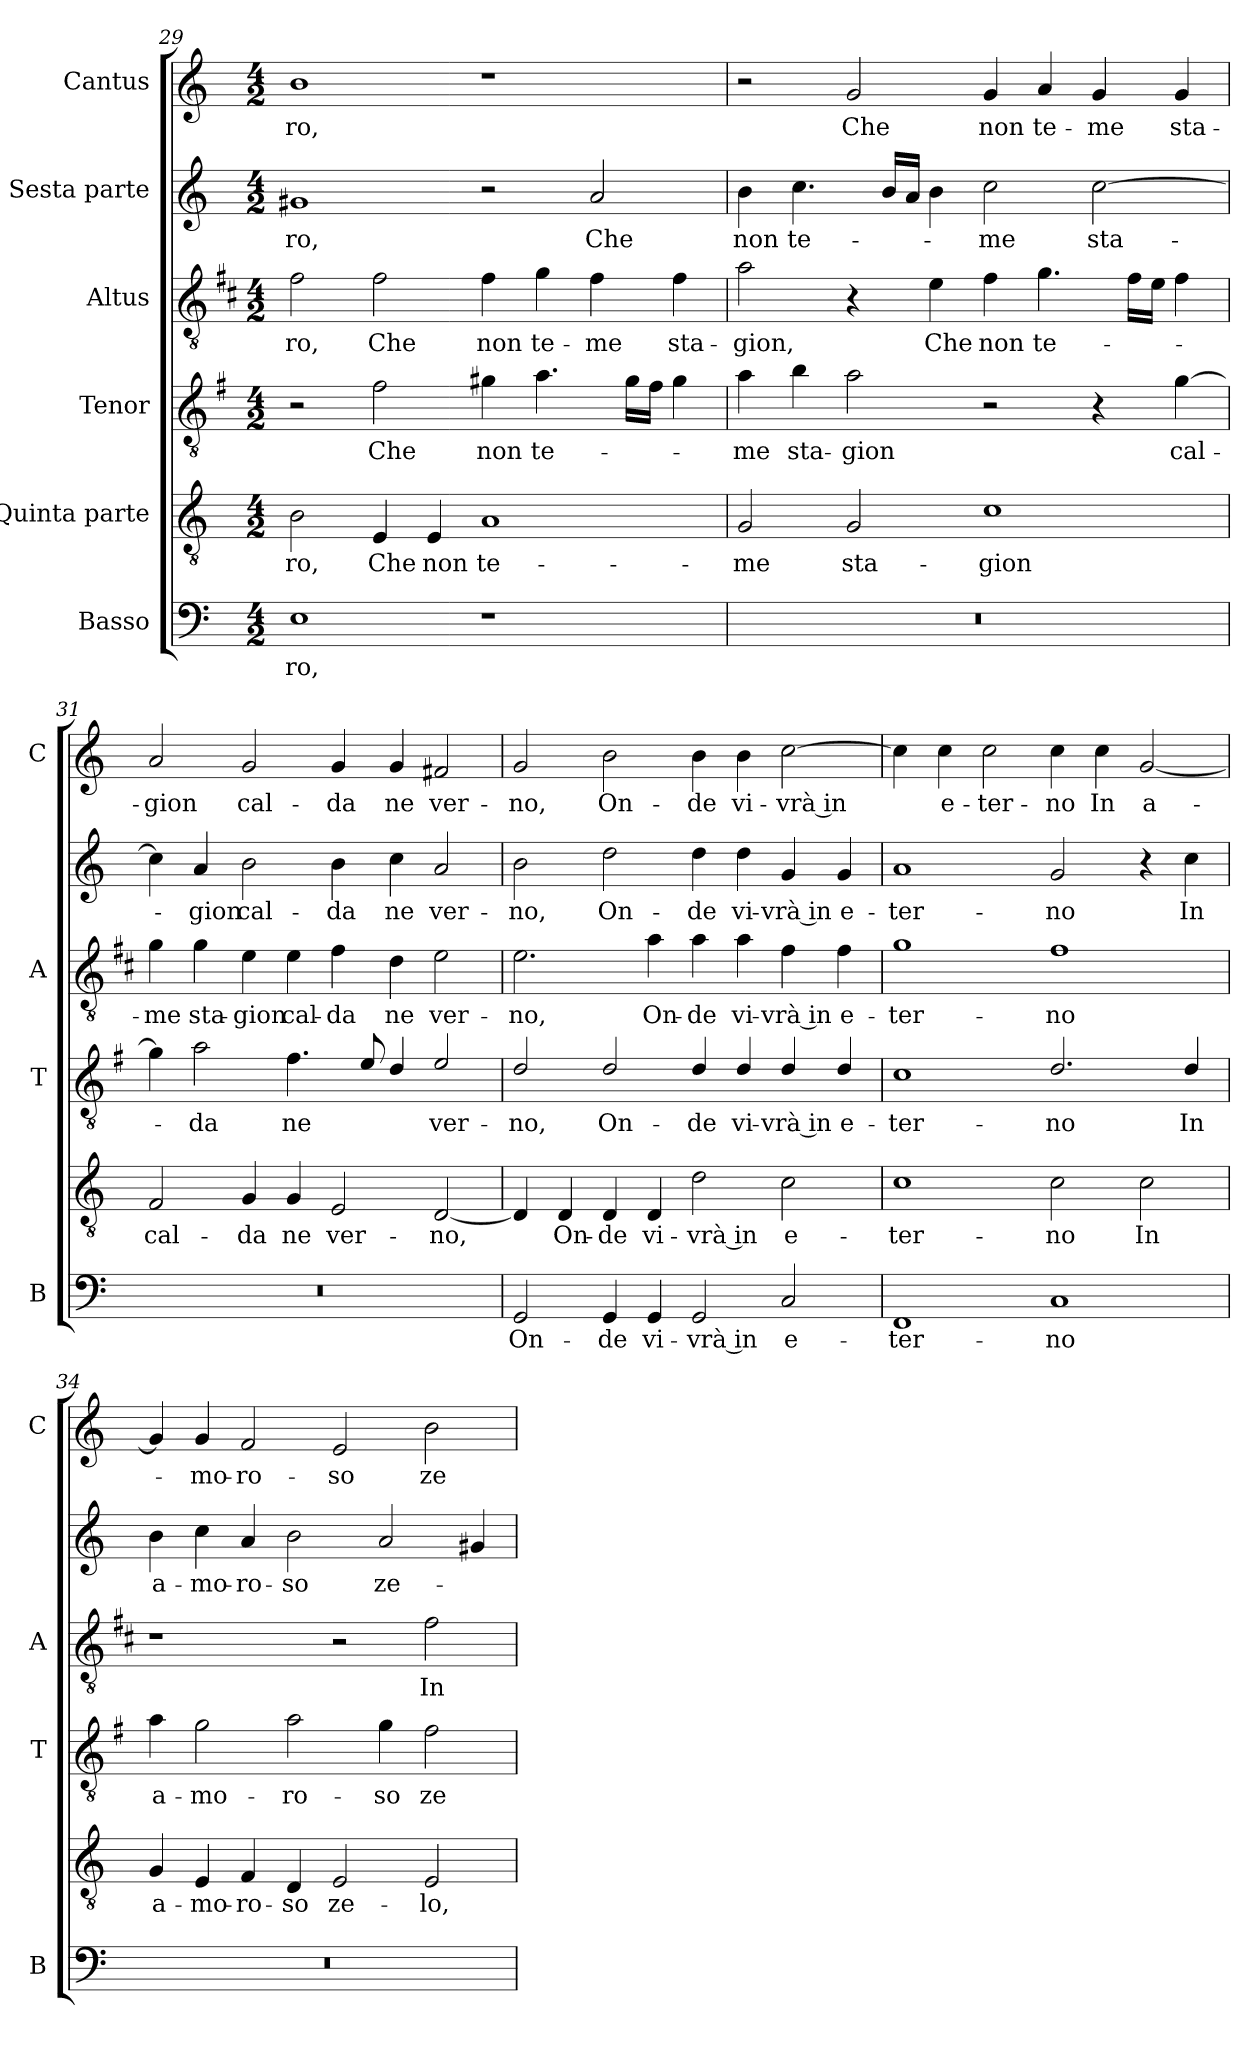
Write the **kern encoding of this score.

**kern	**text	**kern	**text	**kern	**text	**kern	**text	**kern	**text	**kern	**text
*part6	*part6	*part5	*part5	*part4	*part4	*part3	*part3	*part2	*part2	*part1	*part1
*staff6	*staff6	*staff5	*staff5	*staff4	*staff4	*staff3	*staff3	*staff2	*staff2	*staff1	*staff1
*I"Basso	*	*I"Quinta parte	*	*I"Tenor	*	*I"Altus	*	*I"Sesta parte	*	*I"Cantus	*
*I'B	*	*	*	*I'T	*	*I'A	*	*	*	*I'C	*
*clefF4	*	*clefGv2	*	*clefGv2	*	*clefGv2	*	*clefG2	*	*clefG2	*
*	*	*	*	*ITrd4c7	*	*ITrd1c2	*	*	*	*	*
*k[]	*	*k[]	*	*k[]	*	*k[]	*	*k[]	*	*k[]	*
*C:	*	*C:	*	*C:	*	*C:	*	*C:	*	*C:	*
*M4/2	*	*M4/2	*	*M4/2	*	*M4/2	*	*M4/2	*	*M4/2	*
=29	=29	=29	=29	=29	=29	=29	=29	=29	=29	=29	=29
!	!LO:LY:b	!	!LO:LY:b	!	!	!	!LO:LY:b	!	!LO:LY:b	!	!LO:LY:b
1E	-ro,	2B\	-ro,	2r	.	2e\	-ro,	1g#X	-ro,	1b	-ro,
!	!	!	!LO:LY:b	!	!LO:LY:b	!	!LO:LY:b	!	!	!	!
.	.	4E/	Che	2B\	Che	2e\	Che	.	.	.	.
!	!	!	!LO:LY:b	!	!	!	!	!	!	!	!
.	.	4E/	non	.	.	.	.	.	.	.	.
!	!	!	!LO:LY:b	!	!LO:LY:b	!	!LO:LY:b	!	!	!	!
1r	.	1A	te-	4c#X\	non	4e\	non	2r	.	1r	.
!	!	!	!	!	!LO:LY:b	!	!LO:LY:b	!	!	!	!
.	.	.	.	4.d\	te-	4f\	te-	.	.	.	.
!	!	!	!	!	!	!	!LO:LY:b	!	!LO:LY:b	!	!
.	.	.	.	.	.	4e\	-me	2a/	Che	.	.
.	.	.	.	16c#\LL	.	.	.	.	.	.	.
.	.	.	.	16B\JJ	.	.	.	.	.	.	.
!	!	!	!	!	!	!	!LO:LY:b	!	!	!	!
.	.	.	.	4c#\	.	4e\	sta-	.	.	.	.
=30	=30	=30	=30	=30	=30	=30	=30	=30	=30	=30	=30
!	!	!	!LO:LY:b	!	!LO:LY:b	!	!LO:LY:b	!	!LO:LY:b	!	!
0r	.	2G/	-me	4d\	-me	2g\	-gion,	4b\	non	2r	.
!	!	!	!	!	!LO:LY:b	!	!	!	!LO:LY:b	!	!
.	.	.	.	4e\	sta-	.	.	4.cc\	te-	.	.
!	!	!	!LO:LY:b	!	!LO:LY:b	!	!	!	!	!	!LO:LY:b
.	.	2G/	sta-	2d\	-gion	4r	.	.	.	2g/	Che
.	.	.	.	.	.	.	.	16b/LL	.	.	.
.	.	.	.	.	.	.	.	16a/JJ	.	.	.
!	!	!	!	!	!	!	!LO:LY:b	!	!	!	!
.	.	.	.	.	.	4d\	Che	4b\	.	.	.
!	!	!	!LO:LY:b	!	!	!	!LO:LY:b	!	!LO:LY:b	!	!LO:LY:b
.	.	1c	-gion	2r	.	4e\	non	2cc\	-me	4g/	non
!	!	!	!	!	!	!	!LO:LY:b	!	!	!	!LO:LY:b
.	.	.	.	.	.	4.f\	te-	.	.	4a/	te-
!	!	!	!	!	!	!	!	!	!LO:LY:b	!	!LO:LY:b
.	.	.	.	4r	.	.	.	[2cc\	sta-	4g/	-me
.	.	.	.	.	.	16e\LL	.	.	.	.	.
.	.	.	.	.	.	16d\JJ	.	.	.	.	.
!	!	!	!	!	!LO:LY:b	!	!	!	!	!	!LO:LY:b
.	.	.	.	[4c\	cal-	4e\	.	.	.	4g/	sta-
!!LO:PB:g=z
=31	=31	=31	=31	=31	=31	=31	=31	=31	=31	=31	=31
!	!	!	!LO:LY:b	!	!	!	!LO:LY:b	!	!	!	!LO:LY:b
0r	.	2F/	cal-	4c\]	.	4f\	-me	4cc\]	.	2a/	-gion
!	!	!	!	!	!LO:LY:b	!	!LO:LY:b	!	!LO:LY:b	!	!
.	.	.	.	2d\	-da	4f\	sta-	4a/	-gion	.	.
!	!	!	!LO:LY:b	!	!	!	!LO:LY:b	!	!LO:LY:b	!	!LO:LY:b
.	.	4G/	-da	.	.	4d\	-gion	2b\	cal-	2g/	cal-
!	!	!	!LO:LY:b	!	!LO:LY:b	!	!LO:LY:b	!	!	!	!
.	.	4G/	ne	4.B\	ne	4d\	cal-	.	.	.	.
!	!	!	!LO:LY:b	!	!	!	!LO:LY:b	!	!LO:LY:b	!	!LO:LY:b
.	.	2E/	ver-	.	.	4e\	-da	4b\	-da	4g/	-da
.	.	.	.	8A/	.	.	.	.	.	.	.
!	!	!	!	!	!	!	!LO:LY:b	!	!LO:LY:b	!	!LO:LY:b
.	.	.	.	4G/	.	4c\	ne	4cc\	ne	4g/	ne
!	!	!	!LO:LY:b	!	!LO:LY:b	!	!LO:LY:b	!	!LO:LY:b	!	!LO:LY:b
.	.	[2D/	-no,	2A/	ver-	2d\	ver-	2a/	ver-	2f#X/	ver-
=32	=32	=32	=32	=32	=32	=32	=32	=32	=32	=32	=32
!	!LO:LY:b	!	!	!	!LO:LY:b	!	!LO:LY:b	!	!LO:LY:b	!	!LO:LY:b
2GG/	On-	4D/]	.	2G/	-no,	2.d\	-no,	2b\	-no,	2g/	-no,
!	!	!	!LO:LY:b	!	!	!	!	!	!	!	!
.	.	4D/	On-	.	.	.	.	.	.	.	.
!	!LO:LY:b	!	!LO:LY:b	!	!LO:LY:b	!	!	!	!LO:LY:b	!	!LO:LY:b
4GG/	-de	4D/	-de	2G/	On-	.	.	2dd\	On-	2b\	On-
!	!LO:LY:b	!	!LO:LY:b	!	!	!	!LO:LY:b	!	!	!	!
4GG/	vi-	4D/	vi-	.	.	4g\	On-	.	.	.	.
!	!LO:LY:b	!	!LO:LY:b	!	!LO:LY:b	!	!LO:LY:b	!	!LO:LY:b	!	!LO:LY:b
2GG/	-vrà in	2d\	-vrà in	4G/	-de	4g\	-de	4dd\	-de	4b\	-de
!	!	!	!	!	!LO:LY:b	!	!LO:LY:b	!	!LO:LY:b	!	!LO:LY:b
.	.	.	.	4G/	vi-	4g\	vi-	4dd\	vi-	4b\	vi-
!	!LO:LY:b	!	!LO:LY:b	!	!LO:LY:b	!	!LO:LY:b	!	!LO:LY:b	!	!LO:LY:b
2C/	e-	2c\	e-	4G/	-vrà in	4e\	-vrà in	4g/	-vrà in	[2cc\	-vrà in
!	!	!	!	!	!LO:LY:b	!	!LO:LY:b	!	!LO:LY:b	!	!
.	.	.	.	4G/	e-	4e\	e-	4g/	e-	.	.
=33	=33	=33	=33	=33	=33	=33	=33	=33	=33	=33	=33
!	!LO:LY:b	!	!LO:LY:b	!	!LO:LY:b	!	!LO:LY:b	!	!LO:LY:b	!	!
1FF	-ter-	1c	-ter-	1F	-ter-	1f	-ter-	1a	-ter-	4cc\]	.
!	!	!	!	!	!	!	!	!	!	!	!LO:LY:b
.	.	.	.	.	.	.	.	.	.	4cc\	e-
!	!	!	!	!	!	!	!	!	!	!	!LO:LY:b
.	.	.	.	.	.	.	.	.	.	2cc\	-ter-
!	!LO:LY:b	!	!LO:LY:b	!	!LO:LY:b	!	!LO:LY:b	!	!LO:LY:b	!	!LO:LY:b
1C	-no	2c\	-no	2.G/	-no	1e	-no	2g/	-no	4cc\	-no
!	!	!	!	!	!	!	!	!	!	!	!LO:LY:b
.	.	.	.	.	.	.	.	.	.	4cc\	In
!	!	!	!LO:LY:b	!	!	!	!	!	!	!	!LO:LY:b
.	.	2c\	In	.	.	.	.	4r	.	[2g/	a-
!	!	!	!	!	!LO:LY:b	!	!	!	!LO:LY:b	!	!
.	.	.	.	4G/	In	.	.	4cc\	In	.	.
=34	=34	=34	=34	=34	=34	=34	=34	=34	=34	=34	=34
!	!	!	!LO:LY:b	!	!LO:LY:b	!	!	!	!LO:LY:b	!	!
0r	.	4G/	a-	4d\	a-	1r	.	4b\	a-	4g/]	.
!	!	!	!LO:LY:b	!	!LO:LY:b	!	!	!	!LO:LY:b	!	!LO:LY:b
.	.	4E/	-mo-	2c\	-mo-	.	.	4cc\	-mo-	4g/	-mo-
!	!	!	!LO:LY:b	!	!	!	!	!	!LO:LY:b	!	!LO:LY:b
.	.	4F/	-ro-	.	.	.	.	4a/	-ro-	2f/	-ro-
!	!	!	!LO:LY:b	!	!LO:LY:b	!	!	!	!LO:LY:b	!	!
.	.	4D/	-so	2d\	-ro-	.	.	2b\	-so	.	.
!	!	!	!LO:LY:b	!	!	!	!	!	!	!	!LO:LY:b
.	.	2E/	ze-	.	.	2r	.	.	.	2e/	-so
!	!	!	!	!	!LO:LY:b	!	!	!	!LO:LY:b	!	!
.	.	.	.	4c\	-so	.	.	2a/	ze-	.	.
!	!	!	!LO:LY:b	!	!LO:LY:b	!	!LO:LY:b	!	!	!	!LO:LY:b
.	.	2E/	-lo,	2B\	ze-	2e\	In	.	.	2b\	ze-
.	.	.	.	.	.	.	.	4g#X/	.	.	.
=	=	=	=	=	=	=	=	=	=	=	=
*-	*-	*-	*-	*-	*-	*-	*-	*-	*-	*-	*-
